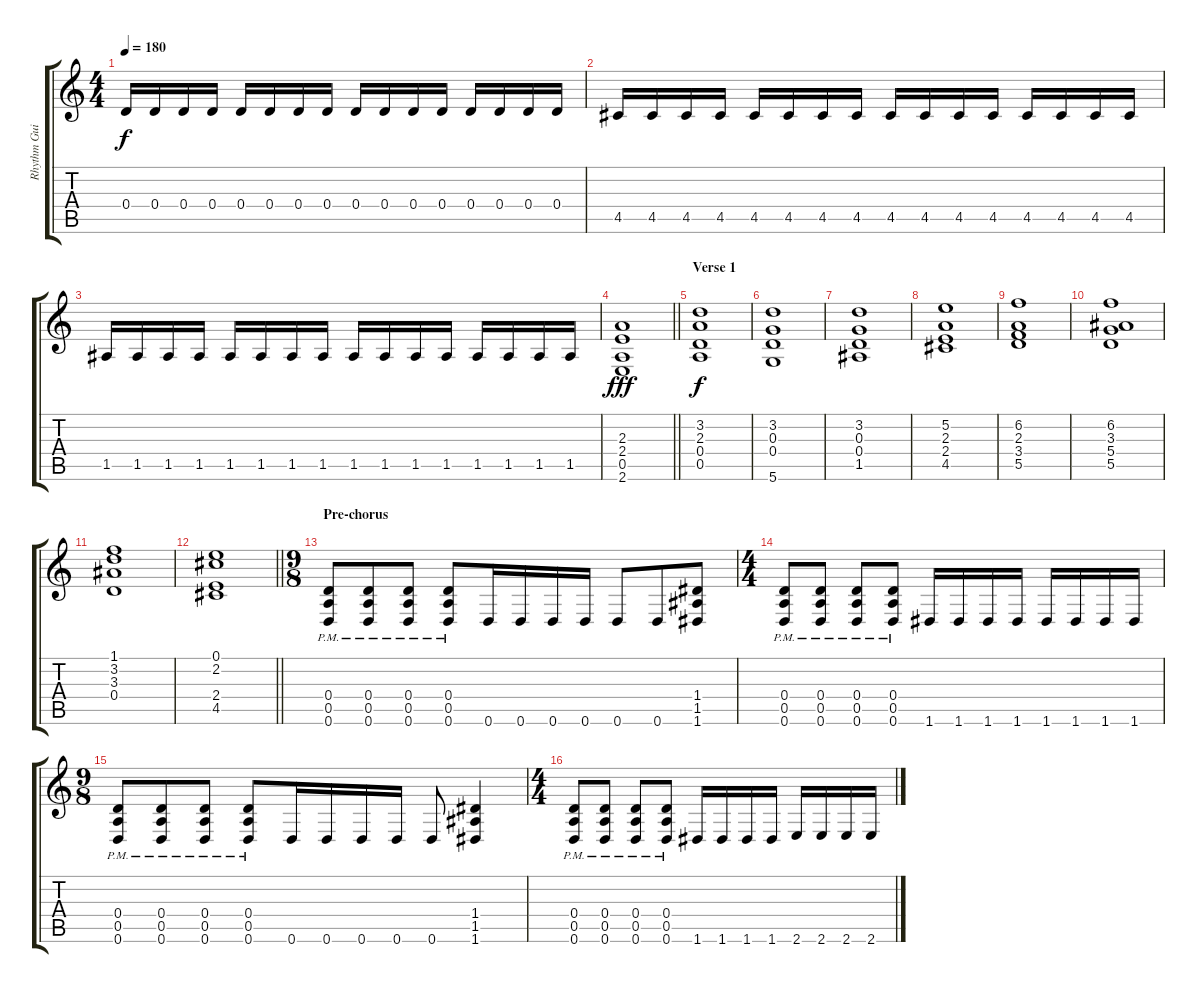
\track ("Rhythm Guitar left" "Rhythm Gui") {instrument overdrivenguitar}
\staff {score tabs}
\tuning (E4 B3 G3 D3 A2 D2) {hide}
\ts (4 4)
\tempo 180
\clef g2
\ks c
0.4.16{dy f} 0.4.16 0.4.16 0.4.16 0.4.16 0.4.16 0.4.16 0.4.16 0.4.16 0.4.16 0.4.16 0.4.16 0.4.16 0.4.16 0.4.16 0.4.16 |
4.5.16 4.5.16 4.5.16 4.5.16 4.5.16 4.5.16 4.5.16 4.5.16 4.5.16 4.5.16 4.5.16 4.5.16 4.5.16 4.5.16 4.5.16 4.5.16 |
1.5.16 1.5.16 1.5.16 1.5.16 1.5.16 1.5.16 1.5.16 1.5.16 1.5.16 1.5.16 1.5.16 1.5.16 1.5.16 1.5.16 1.5.16 1.5.16 |
\barLineRight lightlight
(2.3 2.4 0.5 2.6).1{dy fff} |
\section ("" "Verse 1")
(3.2 2.3 0.4 0.5).1{dy f} |
(3.2 0.3 0.4 5.6).1 |
(3.2 0.3 0.4 1.5).1 |
(5.2 2.3 2.4 4.5).1 |
(6.2 2.3 3.4 5.5).1 |
(6.2 3.3 5.4 5.5).1 |
(1.1 3.2 3.3 0.4).1 |
\barLineRight lightlight
(0.1 2.2 2.4 4.5).1 |
\ts (9 8)
\section ("" "Pre-chorus")
(0.4{pm} 0.5{pm} 0.6{pm}).8 (0.4{pm} 0.5{pm} 0.6{pm}).8 (0.4{pm} 0.5{pm} 0.6{pm}).8 (0.4{pm} 0.5{pm} 0.6{pm}).8 0.6.16 0.6.16 0.6.16 0.6.16 0.6.8 0.6.8 (1.4 1.5 1.6).8 |
\ts (4 4)
(0.4{pm} 0.5{pm} 0.6{pm}).8 (0.4{pm} 0.5{pm} 0.6{pm}).8 (0.4{pm} 0.5{pm} 0.6{pm}).8 (0.4{pm} 0.5{pm} 0.6{pm}).8 1.6.16 1.6.16 1.6.16 1.6.16 1.6.16 1.6.16 1.6.16 1.6.16 |
\ts (9 8)
(0.4{pm} 0.5{pm} 0.6{pm}).8 (0.4{pm} 0.5{pm} 0.6{pm}).8 (0.4{pm} 0.5{pm} 0.6{pm}).8 (0.4{pm} 0.5{pm} 0.6{pm}).8 0.6.16 0.6.16 0.6.16 0.6.16 0.6.8 (1.4 1.5 1.6).4 |
\ts (4 4)
(0.4{pm} 0.5{pm} 0.6{pm}).8 (0.4{pm} 0.5{pm} 0.6{pm}).8 (0.4{pm} 0.5{pm} 0.6{pm}).8 (0.4{pm} 0.5{pm} 0.6{pm}).8 1.6.16 1.6.16 1.6.16 1.6.16 2.6.16 2.6.16 2.6.16 2.6.16
